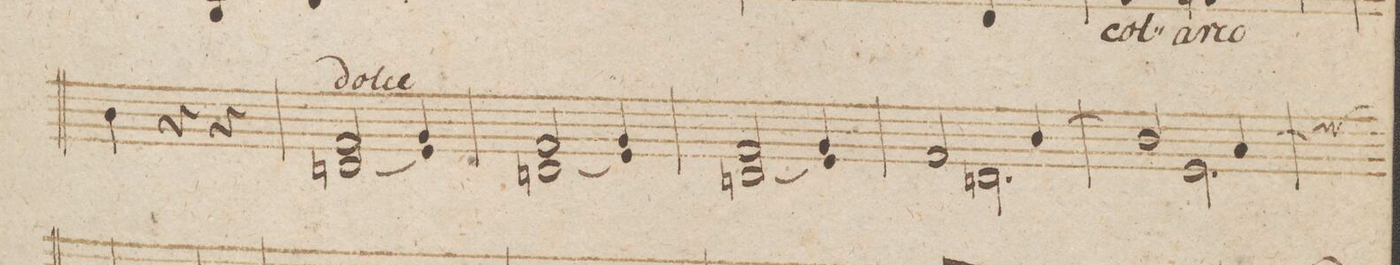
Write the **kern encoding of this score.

**kern	**dynam
*I"Viola.	*
*clefC3	*
*k[b-e-a-d-]	*
*met(c|)	*
*M3/4	*
4c\	.
4r	.
4r	.
=108	=108
(2En/ 2G	.
4F/) 4A-	.
=109	=109
(2En/ 2G	.
4F/) 4A-	.
=110	=110
(2En/ 2G	.
4F/) 4A-	.
=111	=111
*^	*
2G/	2.En\	.
[4c/	.	.
=112	=112	=112
2c/]	2.F\	.
[4B-/	.	.
*custos:f	*	*
=113	=113	=113
*-	*-	*-
